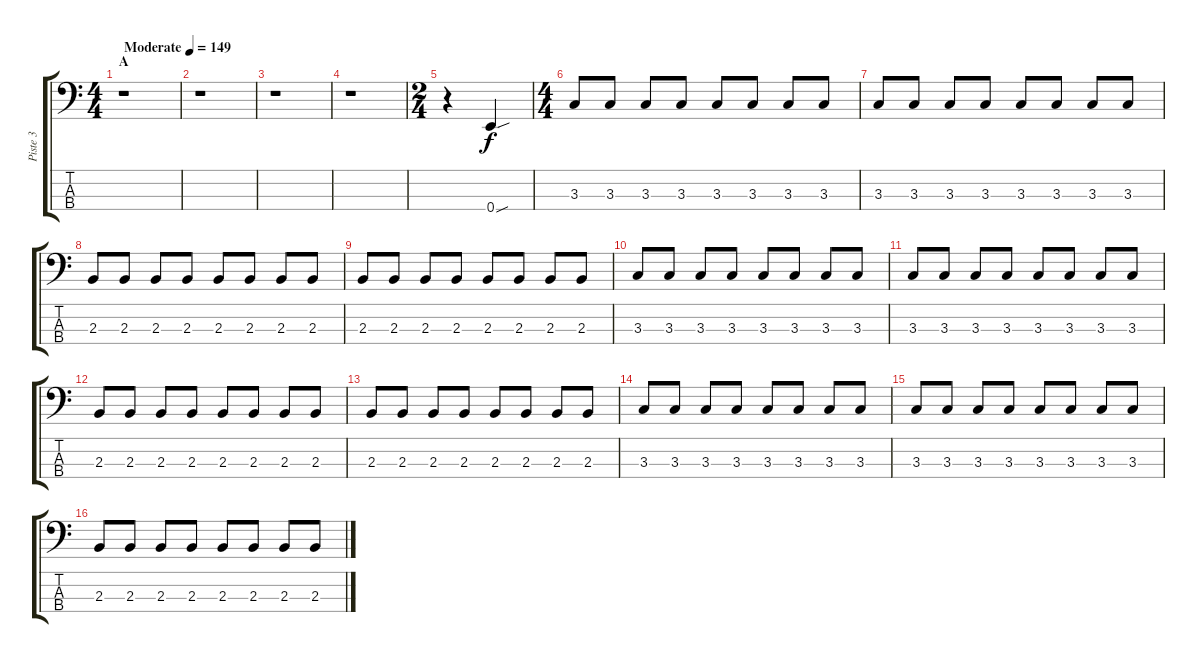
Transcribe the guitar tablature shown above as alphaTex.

\track ("Piste 3" "Piste 3") {instrument electricbassfinger}
\staff {score tabs}
\tuning (G2 D2 A1 E1) {hide}
\ts (4 4)
\section ("" "A")
\tempo (149 "Moderate")
\clef f4
\ks c
r.1{dy f instrument electricbassfinger} |
r.1 |
r.1 |
r.1 |
\ts (2 4)
r.4 0.4{sou}.4 |
\ts (4 4)
3.3.8 3.3.8 3.3.8 3.3.8 3.3.8 3.3.8 3.3.8 3.3.8 |
3.3.8 3.3.8 3.3.8 3.3.8 3.3.8 3.3.8 3.3.8 3.3.8 |
2.3.8 2.3.8 2.3.8 2.3.8 2.3.8 2.3.8 2.3.8 2.3.8 |
2.3.8 2.3.8 2.3.8 2.3.8 2.3.8 2.3.8 2.3.8 2.3.8 |
3.3.8 3.3.8 3.3.8 3.3.8 3.3.8 3.3.8 3.3.8 3.3.8 |
3.3.8 3.3.8 3.3.8 3.3.8 3.3.8 3.3.8 3.3.8 3.3.8 |
2.3.8 2.3.8 2.3.8 2.3.8 2.3.8 2.3.8 2.3.8 2.3.8 |
2.3.8 2.3.8 2.3.8 2.3.8 2.3.8 2.3.8 2.3.8 2.3.8 |
3.3.8 3.3.8 3.3.8 3.3.8 3.3.8 3.3.8 3.3.8 3.3.8 |
3.3.8 3.3.8 3.3.8 3.3.8 3.3.8 3.3.8 3.3.8 3.3.8 |
2.3.8 2.3.8 2.3.8 2.3.8 2.3.8 2.3.8 2.3.8 2.3.8
